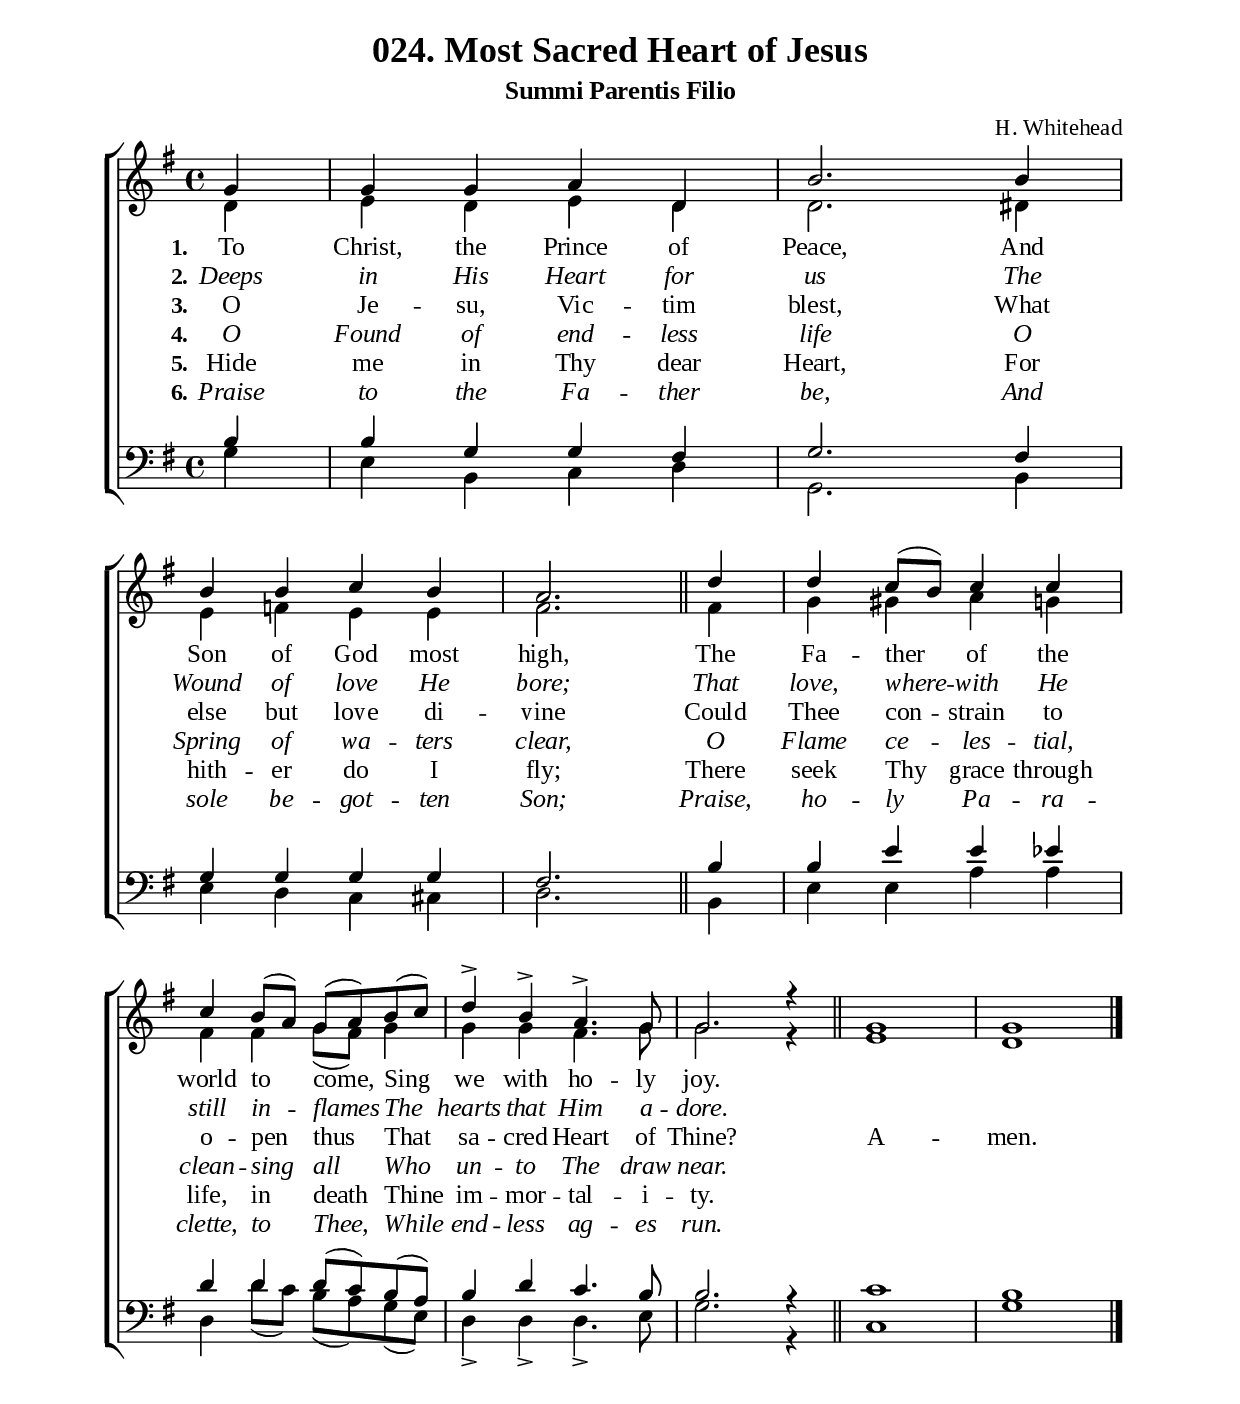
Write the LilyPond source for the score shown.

%%%%%%%%%%%%%%%%%%%%%%%%%%%%%
% CONTENTS OF THIS DOCUMENT
% 1. Common settings
% 2. Soprano verse music
% 3. Alto verse music
% 4. Tenor verse music
% 5. Basso verse music
% 6. Verse lyrics
% 7. Layout
%%%%%%%%%%%%%%%%%%%%%%%%%%%%%

%%%%%%%%%%%%%%%%%%%%%%%%%%%%%
% 1. Common settings
%%%%%%%%%%%%%%%%%%%%%%%%%%%%%
\version "2.18.2"

\header {
  title = "024. Most Sacred Heart of Jesus"
  subtitle = "Summi Parentis Filio"
  %poet = ""
  composer = "H. Whitehead"
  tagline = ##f
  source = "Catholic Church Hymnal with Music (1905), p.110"
  %site = ""
}

globalSettings= {
  \key g \major
  \time 4/4
  %\override Score.BarNumber.break-visibility = ##(#t #t #t)
  \override Score.BarNumber.break-visibility = ##(#f #f #f)
}

verseSettings = {
  \phrasingSlurDashed
}

\paper {
  #(set-paper-size "a4")
  top-margin = 15\mm
  bottom-margin = 15\mm
  left-margin = 20\mm
  right-margin = 20\mm
  indent = #0
  #(define fonts
	 (make-pango-font-tree "Liberation Serif"
	 		       "Liberation Serif"
			       "Liberation Serif"
			       (/ 20 20)))
}

printItalic = \with {
  \override LyricText.font-shape = #'italic
}

%%%%%%%%%%%%%%%%%%%%%%%%%%%%%
% 2. Soprano verse music
%%%%%%%%%%%%%%%%%%%%%%%%%%%%%
musicVerseSoprano = \relative c' {
\partial 4 g'4 |
g g a d, |
b'2. b4 \break \bar "|"
b b c b |
a2. \bar "||" d4 |
d c8 (b) c4 c \break \bar "|"
c b8 (a) g (a) b (c) |
d4-> b-> a4.-> g8 |
g2. r4 \bar "||"
g1 |
g1 \bar "|."

  }

%%%%%%%%%%%%%%%%%%%%%%%%%%%%%
% 3. Alto verse music
%%%%%%%%%%%%%%%%%%%%%%%%%%%%%
musicVerseAlto = \relative c' {
\partial 4 d4 |
e d e d |
d2. dis4 |
e f e e |
fis2. fis4 |
g gis a g |
fis fis g8 (fis) g4 |
g g fis4. g8 |
g2. r4 |
e1 |
d1
}

%%%%%%%%%%%%%%%%%%%%%%%%%%%%%
% 4. Tenor verse music
%%%%%%%%%%%%%%%%%%%%%%%%%%%%%
musicVerseTenor = \relative c' {
\partial 4 b4 |
b g g fis |
g2. fis4 |
g g g g |
fis2. b4 |
b e e ees |
d d d8 (c) b (a) |
b4 d c4. b8 |
b2. r4 |
c1 |
b1
}

%%%%%%%%%%%%%%%%%%%%%%%%%%%%%
% 5. Basso verse music
%%%%%%%%%%%%%%%%%%%%%%%%%%%%%
musicVerseBasso = \relative c {
\partial 4 g'4 |
e b c d |
g,2. b4 |
e d c cis |
d2. b4 |
e e a a |
d, d'8 (c) b (a) g (e) |
d4-> d-> d4.-> e8 |
g2. r4 |
c,1 |
g'1
  }

%%%%%%%%%%%%%%%%%%%%%%%%%%%%%
% 6. Verse lyrics
%%%%%%%%%%%%%%%%%%%%%%%%%%%%%
lyricVerseOne = \lyricmode {
  \set stanza = #"1."
  To Christ, the Prince of Peace,
  And Son of God most high,
  The Fa -- ther of the world to come,
  Sing we with ho -- ly joy.
}

lyricVerseTwo = \lyricmode {
  \set stanza = #"2."
  Deeps in His Heart for us
  The Wound of love He bore;
  That love, where -- with He still in -- flames
  The hearts that Him a -- dore.
}

lyricVerseThree = \lyricmode {
  \set stanza = #"3."
 O Je -- su, Vic -- tim blest,
 What else but love di -- vine
 Could Thee con -- strain to o -- pen thus
 That sa -- cred Heart of Thine? A -- men.
}

lyricVerseFour = \lyricmode {
  \set stanza = #"4."
  O Found of end -- less life
  O Spring of wa -- ters clear,
  O Flame ce -- les -- tial, clean -- sing all
  Who un -- to The draw near.
}

lyricVerseFive = \lyricmode {
  \set stanza = #"5."
  Hide me in Thy dear Heart,
  For hith -- er do I fly;
  There seek Thy grace through life, in death
  Thine im -- mor -- tal -- i -- ty.
}

lyricVerseSix = \lyricmode {
  \set stanza = #"6."
  Praise to the Fa -- ther be,
  And sole be -- got -- ten Son;
  Praise, ho -- ly Pa -- ra -- clette, to Thee,
  While end -- less ag -- es run.
}

%%%%%%%%%%%%%%%%%%%%%%%%%%%%%
% 7. Layout
%%%%%%%%%%%%%%%%%%%%%%%%%%%%%
\score {
    \new ChoirStaff <<
      \new Staff <<
        \clef "treble"
        \new Voice = "soprano" {
          \voiceOne \globalSettings \verseSettings \stemUp \slurUp \musicVerseSoprano
        }
        \new Voice = "alto" {
          \voiceTwo \globalSettings \verseSettings \stemDown \slurDown \musicVerseAlto
        }
      >>
      \new Lyrics \lyricsto soprano \lyricVerseOne
      \new Lyrics \printItalic \lyricsto soprano \lyricVerseTwo
      \new Lyrics \lyricsto soprano \lyricVerseThree
      \new Lyrics \printItalic \lyricsto soprano \lyricVerseFour
      \new Lyrics \lyricsto soprano \lyricVerseFive
      \new Lyrics \printItalic \lyricsto soprano \lyricVerseSix
      \new Staff <<
        \clef "bass"
        \new Voice = "tenor" {
          \voiceOne \globalSettings \verseSettings \stemUp \slurUp \musicVerseTenor
        }
        \new Voice = "basso" {
          \voiceTwo \globalSettings \verseSettings \stemDown \slurDown \musicVerseBasso
        }
      >>
    >>
}

